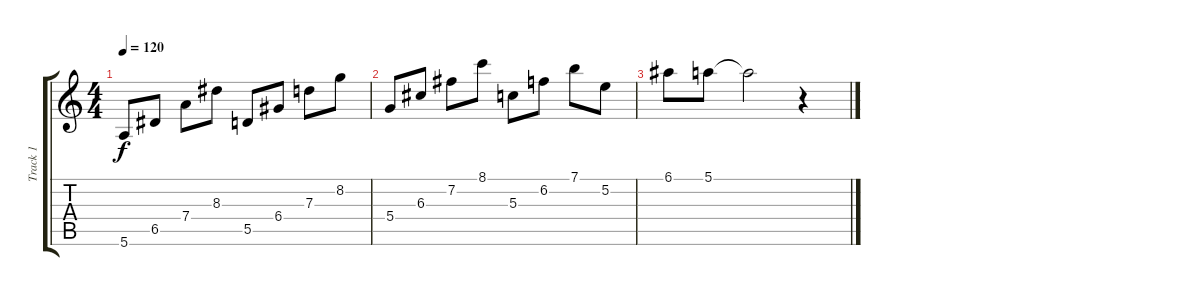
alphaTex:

\track ("Track 1" "Track 1") {instrument acousticguitarsteel}
\staff {score tabs}
\tuning (E4 B3 G3 D3 A2 E2) {hide}
\ts (4 4)
\tempo 120
\clef g2
\ks c
5.6.8{dy f instrument acousticguitarsteel} 6.5.8 7.4.8 8.3.8 5.5.8 6.4.8 7.3.8 8.2.8 |
5.4.8 6.3.8 7.2.8 8.1.8 5.3.8 6.2.8 7.1.8 5.2.8 |
6.1.8 5.1.8 5.1{t}.2 r.4
